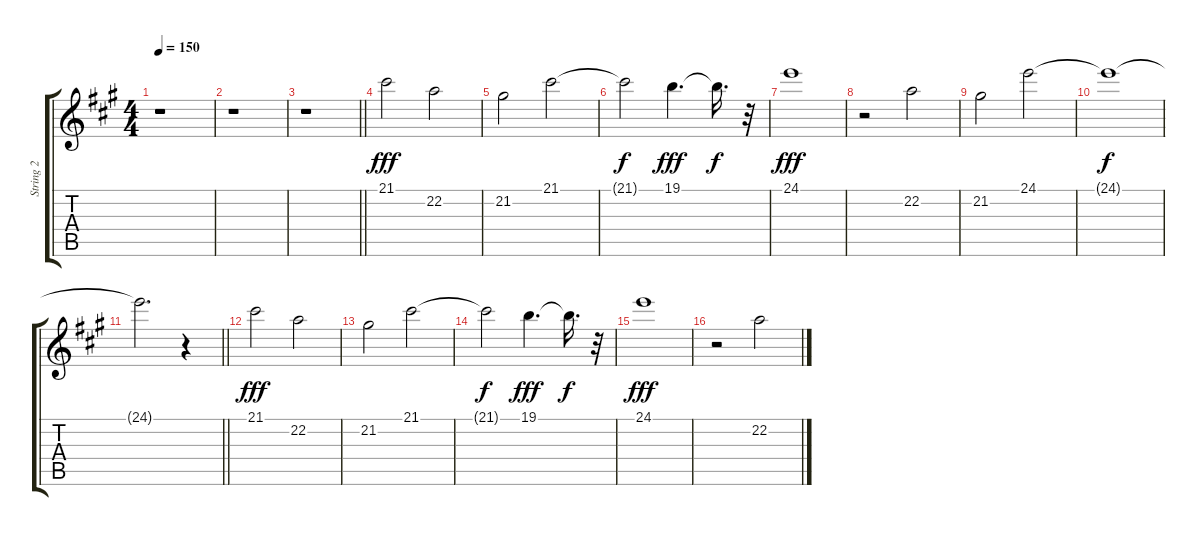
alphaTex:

\track ("String 2" "String 2") {instrument stringensemble1}
\staff {score tabs}
\tuning (E4 B3 G3 D3 A2 E2) {hide}
\ts (4 4)
\tempo 150
\clef g2
\ks a
r.1{dy f} |
r.1 |
\barLineRight lightlight
r.1 |
21.1.2{dy fff volume 0 instrument stringensemble1} 22.2.2 |
21.2.2 21.1.2 |
21.1{t}.2{dy f} 19.1.4{d dy fff} 19.1{t}.16{d dy f} r.32 |
24.1.1{dy fff} |
r.2 22.2.2 |
21.2.2 24.1.2 |
24.1{t}.1{dy f} |
\barLineRight lightlight
24.1{t}.2{d} r.4 |
21.1.2{dy fff} 22.2.2 |
21.2.2 21.1.2 |
21.1{t}.2{dy f} 19.1.4{d dy fff} 19.1{t}.16{d dy f} r.32 |
24.1.1{dy fff} |
r.2 22.2.2
